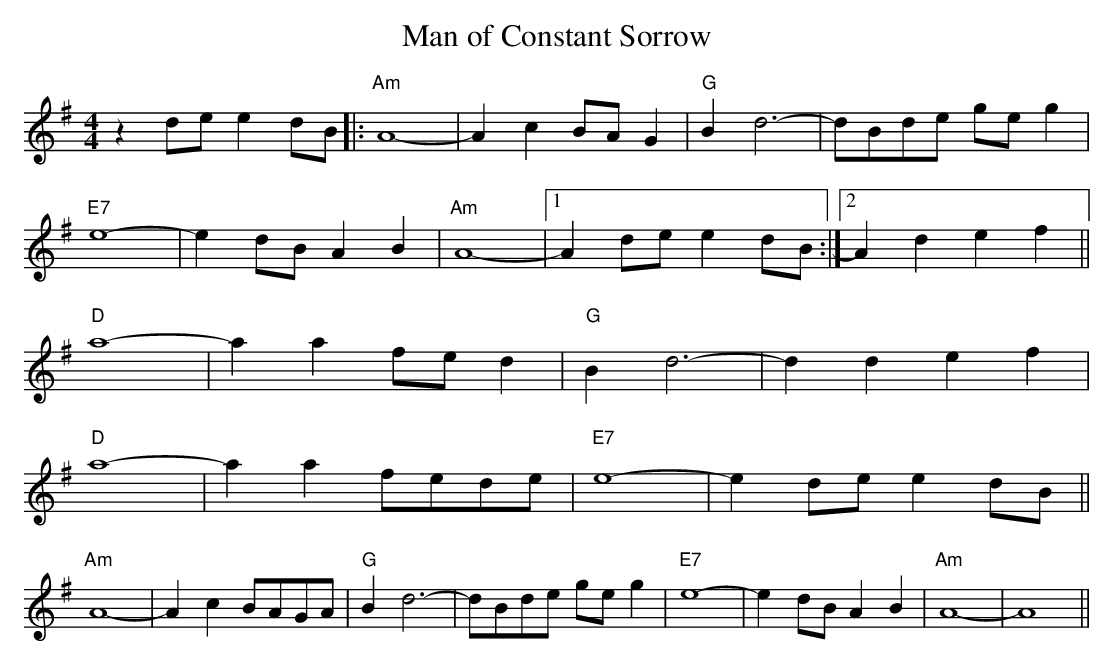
X:1
T:Man of Constant Sorrow
M:4/4
L:1/8
K:Ador
z2 de e2 dB|:"Am"A8-|A2 c2 BAG2|"G"B2 d6-|dBde ge g2|
"E7"e8-|e2 dB A2B2|"Am"A8-|1A2 de e2 dB:|2 A2 d2e2f2||
"D"a8-|a2a2 fe d2|"G"B2d6-|d2d2e2f2|
"D"a8-|a2 a2 fede|"E7"e8-|e2 de e2 dB||
"Am"A8-|A2c2 BAGA|"G"B2d6-|dBde ge g2|"E7"e8-|e2 dB A2B2|"Am"A8-|A8||
